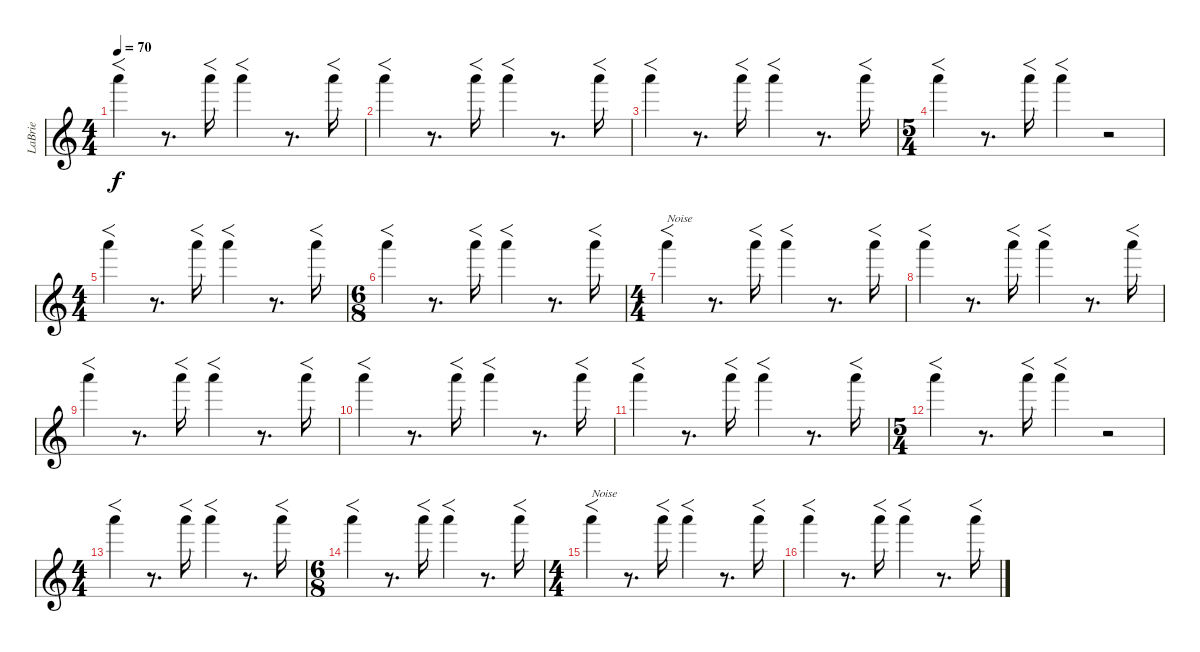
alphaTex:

\track ("LaBrie" "LaBrie") {instrument clarinet}
\staff {score}
\tuning (E4 B3 G3 D3 A2 E2) {hide}
\ts (4 4)
\tempo 70
\clef g2
\ks c
29.1.4{f dy f} r.8{d} 29.1.16{f} 29.1.4{f} r.8{d} 29.1.16{f} |
29.1.4{f} r.8{d} 29.1.16{f} 29.1.4{f} r.8{d} 29.1.16{f} |
29.1.4{f} r.8{d} 29.1.16{f} 29.1.4{f} r.8{d} 29.1.16{f} |
\ts (5 4)
29.1.4{f} r.8{d} 29.1.16{f} 29.1.4{f} r.2 |
\ts (4 4)
29.1.4{f} r.8{d} 29.1.16{f} 29.1.4{f} r.8{d} 29.1.16{f} |
\ts (6 8)
29.1.4{f} r.8{d} 29.1.16{f} 29.1.4{f} r.8{d} 29.1.16{f} |
\ts (4 4)
29.1.4{f txt "Noise" volume 13 instrument seashore} r.8{d} 29.1.16{f} 29.1.4{f} r.8{d} 29.1.16{f} |
29.1.4{f} r.8{d} 29.1.16{f} 29.1.4{f} r.8{d} 29.1.16{f} |
29.1.4{f} r.8{d} 29.1.16{f} 29.1.4{f} r.8{d} 29.1.16{f} |
29.1.4{f} r.8{d} 29.1.16{f} 29.1.4{f} r.8{d} 29.1.16{f} |
29.1.4{f} r.8{d} 29.1.16{f} 29.1.4{f} r.8{d} 29.1.16{f} |
\ts (5 4)
29.1.4{f} r.8{d} 29.1.16{f} 29.1.4{f} r.2 |
\ts (4 4)
29.1.4{f} r.8{d} 29.1.16{f} 29.1.4{f} r.8{d} 29.1.16{f} |
\ts (6 8)
29.1.4{f} r.8{d} 29.1.16{f} 29.1.4{f} r.8{d} 29.1.16{f} |
\ts (4 4)
29.1.4{f txt "Noise" volume 13 instrument seashore} r.8{d} 29.1.16{f} 29.1.4{f} r.8{d} 29.1.16{f} |
29.1.4{f} r.8{d} 29.1.16{f} 29.1.4{f} r.8{d} 29.1.16{f}
